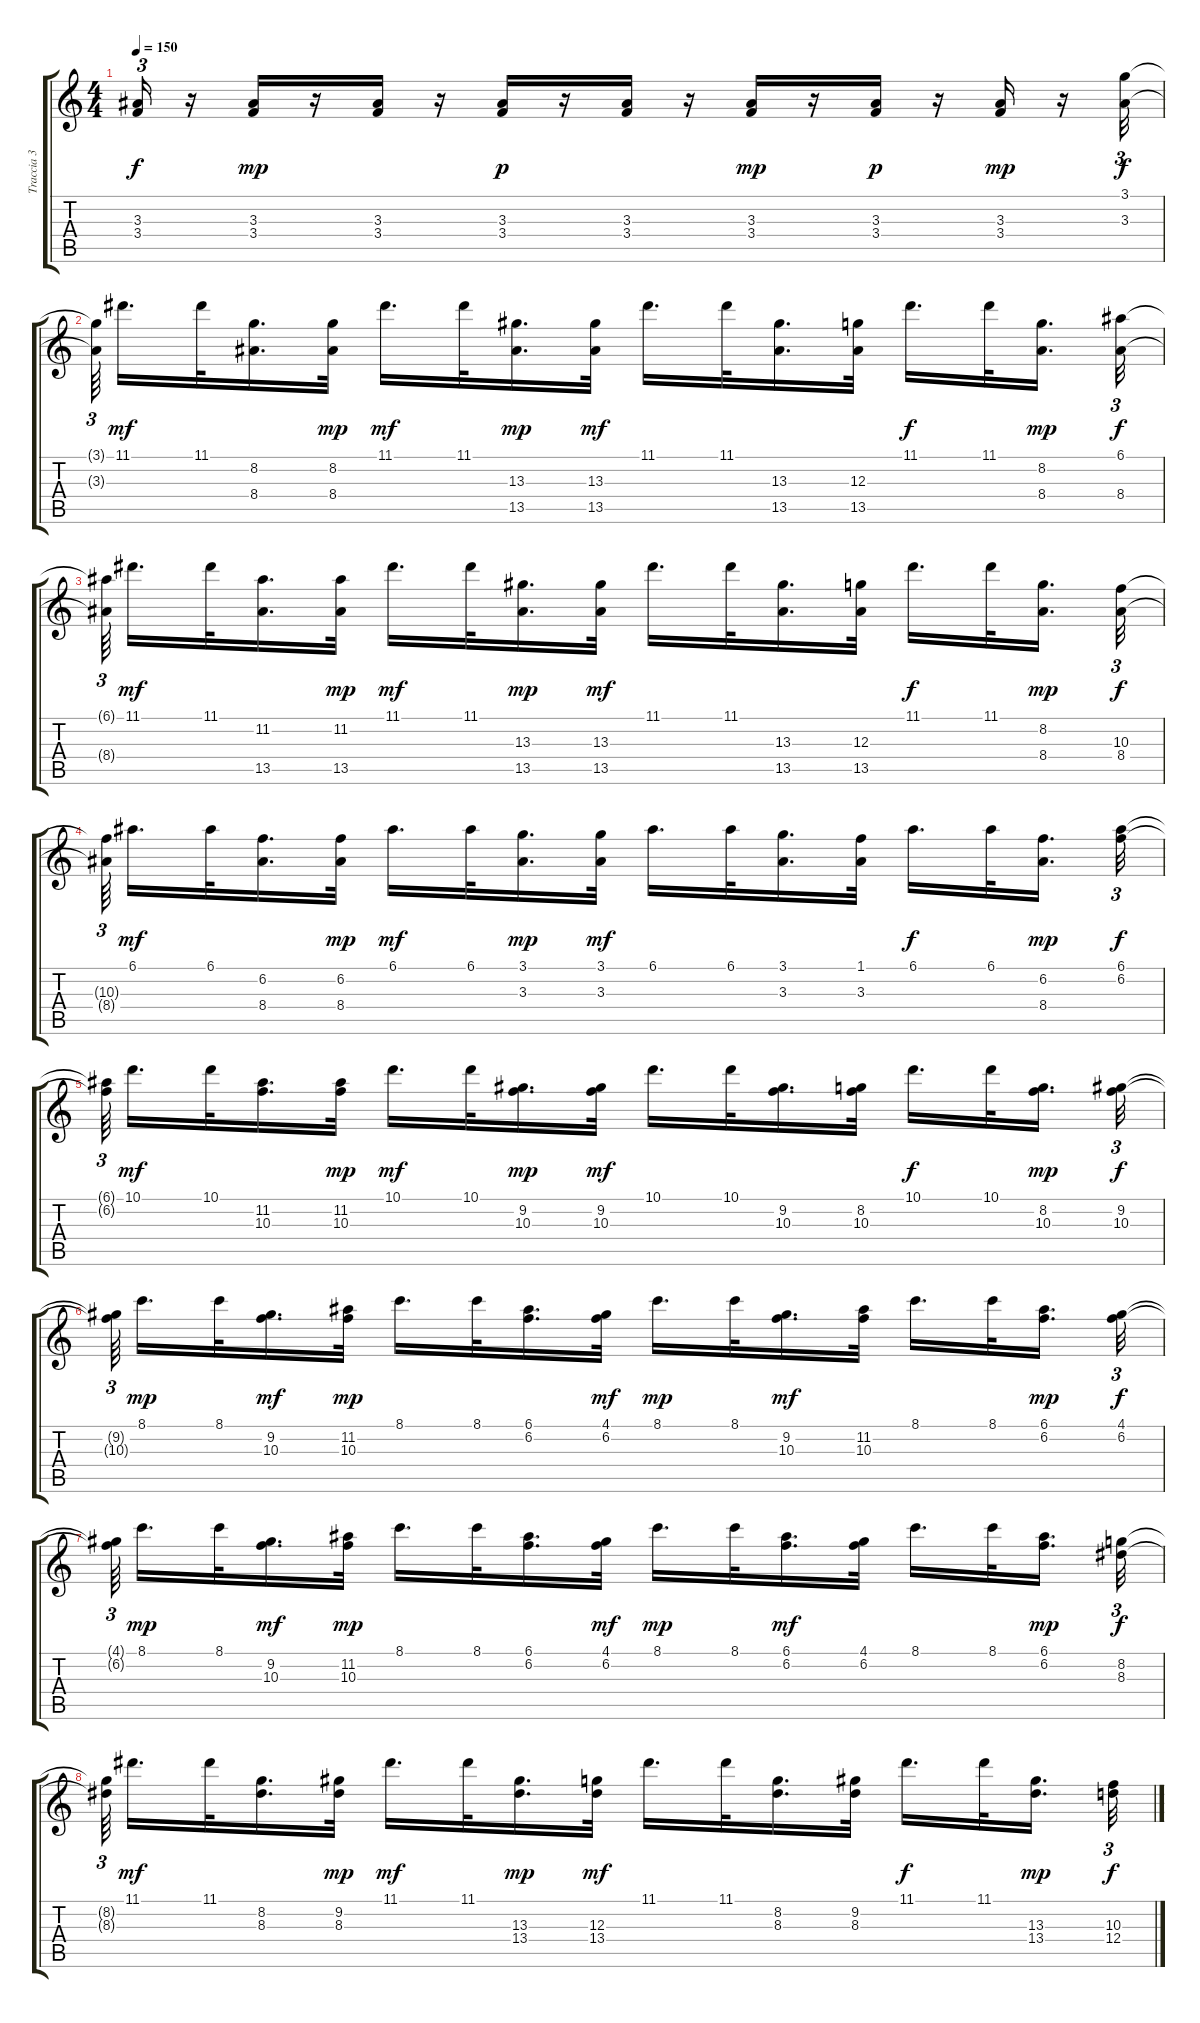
\track ("Traccia 3" "Traccia 3") {instrument overdrivenguitar}
\staff {score tabs}
\tuning (E4 B3 G3 D3 A2 E2) {hide}
\ts (4 4)
\tempo 150
\clef g2
\ks c
(3.3{t} 3.4{t}).16{tu (3 2) dy f} r.16 (3.3 3.4).16{dy mp} r.16 (3.3 3.4).16 r.16 (3.3 3.4).16{dy p} r.16 (3.3 3.4).16 r.16 (3.3 3.4).16{dy mp} r.16 (3.3 3.4).16{dy p} r.16 (3.3 3.4).16{dy mp} r.16 (3.1 3.3).32{tu (3 2) dy f} |
(3.1{t} 3.3{t}).64{tu (3 2)} 11.1.16{d dy mf} 11.1.32 (8.2 8.4).16{d} (8.2 8.4).32{dy mp} 11.1.16{d dy mf} 11.1.32 (13.3 13.5).16{d dy mp} (13.3 13.5).32{dy mf} 11.1.16{d} 11.1.32 (13.3 13.5).16{d} (12.3 13.5).32 11.1.16{d dy f} 11.1.32 (8.2 8.4).16{d dy mp} (6.1 8.4).32{tu (3 2) dy f} |
(6.1{t} 8.4{t}).64{tu (3 2)} 11.1.16{d dy mf} 11.1.32 (11.2 13.5).16{d} (11.2 13.5).32{dy mp} 11.1.16{d dy mf} 11.1.32 (13.3 13.5).16{d dy mp} (13.3 13.5).32{dy mf} 11.1.16{d} 11.1.32 (13.3 13.5).16{d} (12.3 13.5).32 11.1.16{d dy f} 11.1.32 (8.2 8.4).16{d dy mp} (10.3 8.4).32{tu (3 2) dy f} |
(10.3{t} 8.4{t}).64{tu (3 2)} 6.1.16{d dy mf} 6.1.32 (6.2 8.4).16{d} (6.2 8.4).32{dy mp} 6.1.16{d dy mf} 6.1.32 (3.1 3.3).16{d dy mp} (3.1 3.3).32{dy mf} 6.1.16{d} 6.1.32 (3.1 3.3).16{d} (1.1 3.3).32 6.1.16{d dy f} 6.1.32 (6.2 8.4).16{d dy mp} (6.1 6.2).32{tu (3 2) dy f} |
(6.1{t} 6.2{t}).64{tu (3 2)} 10.1.16{d dy mf} 10.1.32 (11.2 10.3).16{d} (11.2 10.3).32{dy mp} 10.1.16{d dy mf} 10.1.32 (9.2 10.3).16{d dy mp} (9.2 10.3).32{dy mf} 10.1.16{d} 10.1.32 (9.2 10.3).16{d} (8.2 10.3).32 10.1.16{d dy f} 10.1.32 (8.2 10.3).16{d dy mp} (9.2 10.3).32{tu (3 2) dy f} |
(9.2{t} 10.3{t}).64{tu (3 2)} 8.1.16{d dy mp} 8.1.32 (9.2 10.3).16{d dy mf} (11.2 10.3).32{dy mp} 8.1.16{d} 8.1.32 (6.1 6.2).16{d} (4.1 6.2).32{dy mf} 8.1.16{d dy mp} 8.1.32 (9.2 10.3).16{d dy mf} (11.2 10.3).32 8.1.16{d} 8.1.32 (6.1 6.2).16{d dy mp} (4.1 6.2).32{tu (3 2) dy f} |
(4.1{t} 6.2{t}).64{tu (3 2)} 8.1.16{d dy mp} 8.1.32 (9.2 10.3).16{d dy mf} (11.2 10.3).32{dy mp} 8.1.16{d} 8.1.32 (6.1 6.2).16{d} (4.1 6.2).32{dy mf} 8.1.16{d dy mp} 8.1.32 (6.1 6.2).16{d dy mf} (4.1 6.2).32 8.1.16{d} 8.1.32 (6.1 6.2).16{d dy mp} (8.2 8.3).32{tu (3 2) dy f} |
(8.2{t} 8.3{t}).64{tu (3 2)} 11.1.16{d dy mf} 11.1.32 (8.2 8.3).16{d} (9.2 8.3).32{dy mp} 11.1.16{d dy mf} 11.1.32 (13.3 13.4).16{d dy mp} (12.3 13.4).32{dy mf} 11.1.16{d} 11.1.32 (8.2 8.3).16{d} (9.2 8.3).32 11.1.16{d dy f} 11.1.32 (13.3 13.4).16{d dy mp} (10.3 12.4).32{tu (3 2) dy f}
